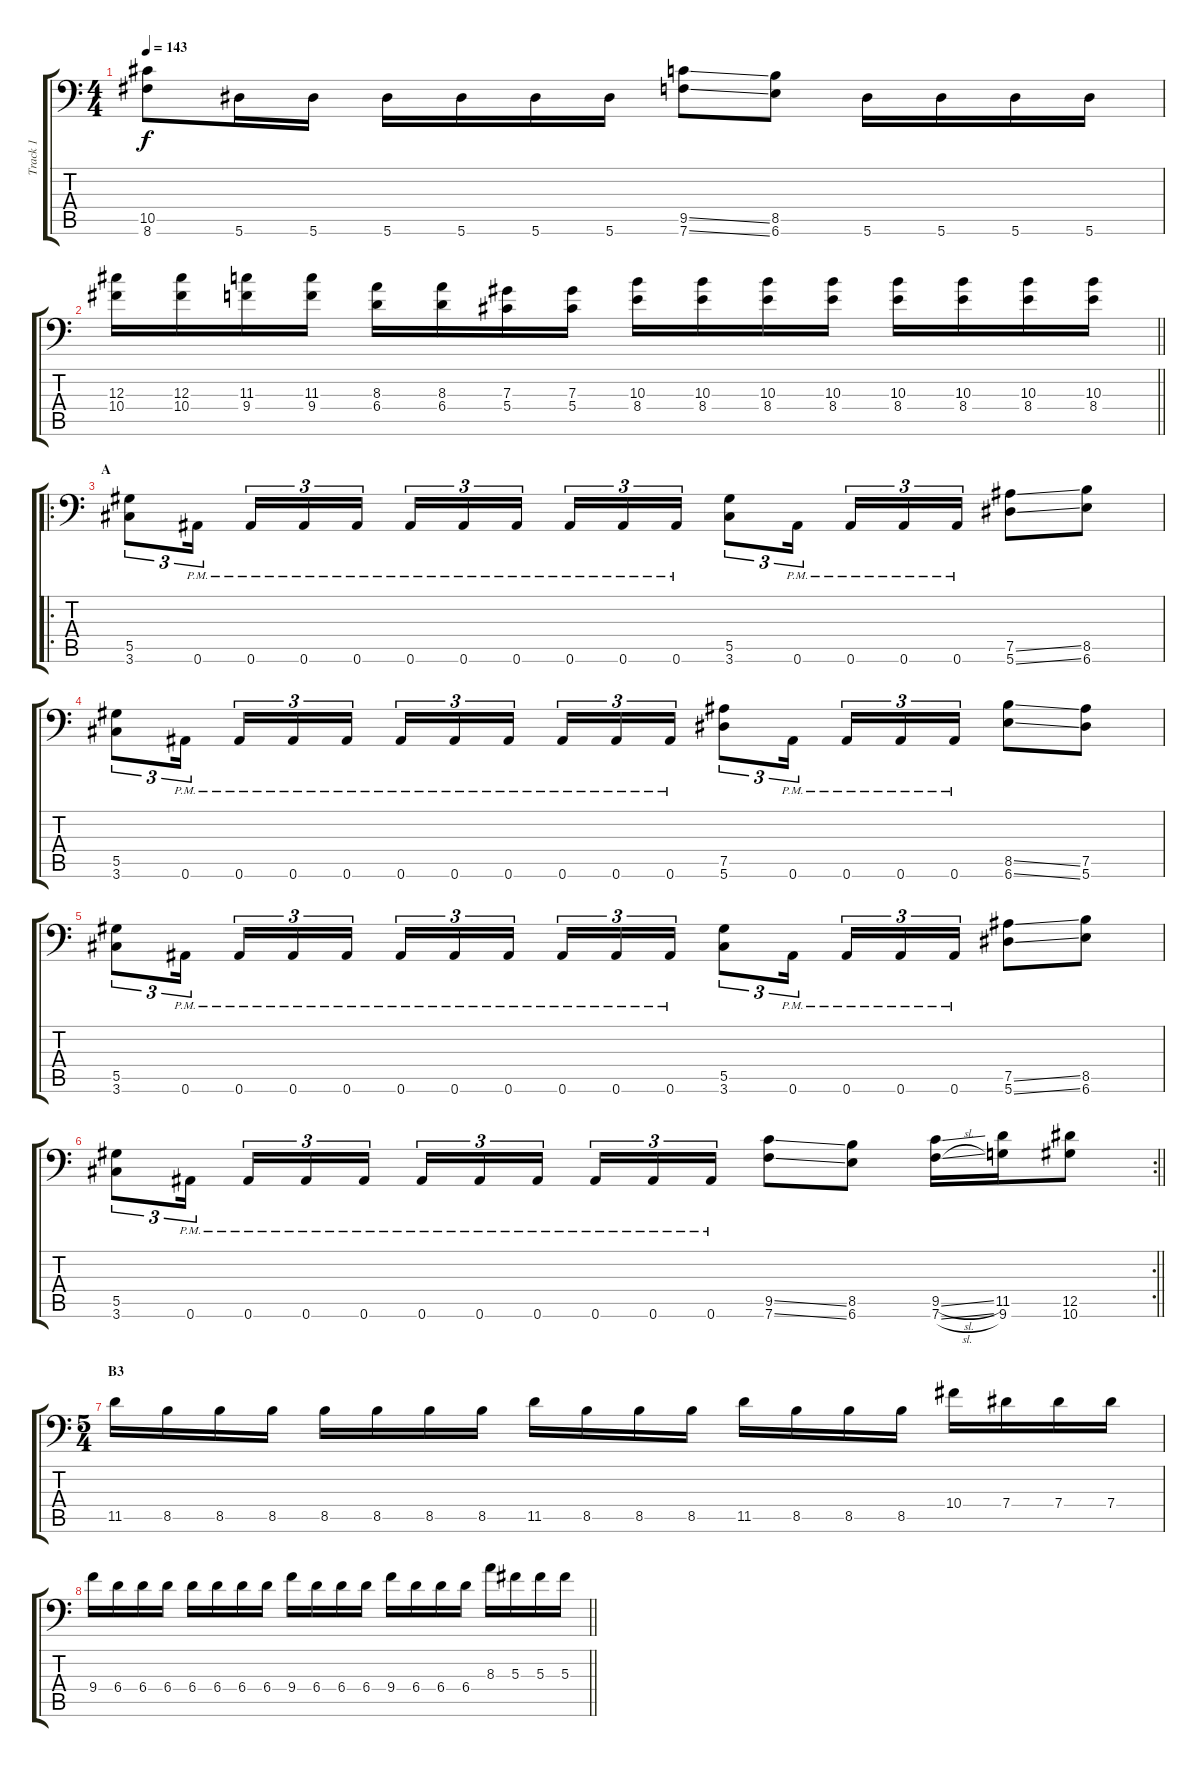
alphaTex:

\track ("Track 1" "Track 1") {instrument distortionguitar}
\staff {score tabs}
\tuning (Bb3 F3 Db3 Ab2 Eb2 Bb1) {hide}
\ts (4 4)
\tempo 143
\clef f4
\ks c
(10.5 8.6).8{dy f} 5.6.16 5.6.16 5.6.16 5.6.16 5.6.16 5.6.16 (9.5{ss} 7.6{ss}).8 (8.5 6.6).8 5.6.16 5.6.16 5.6.16 5.6.16 |
\barLineRight lightlight
(12.3 10.4).16 (12.3 10.4).16 (11.3 9.4).16 (11.3 9.4).16 (8.3 6.4).16 (8.3 6.4).16 (7.3 5.4).16 (7.3 5.4).16 (10.3 8.4).16 (10.3 8.4).16 (10.3 8.4).16 (10.3 8.4).16 (10.3 8.4).16 (10.3 8.4).16 (10.3 8.4).16 (10.3 8.4).16 |
\ro
\section ("" "A")
(5.5 3.6).8{tu (3 2)} 0.6{pm}.16{tu (3 2)} 0.6{pm}.16{tu (3 2)} 0.6{pm}.16{tu (3 2)} 0.6{pm}.16{tu (3 2)} 0.6{pm}.16{tu (3 2)} 0.6{pm}.16{tu (3 2)} 0.6{pm}.16{tu (3 2)} 0.6{pm}.16{tu (3 2)} 0.6{pm}.16{tu (3 2)} 0.6{pm}.16{tu (3 2)} (5.5 3.6).8{tu (3 2)} 0.6{pm}.16{tu (3 2)} 0.6{pm}.16{tu (3 2)} 0.6{pm}.16{tu (3 2)} 0.6{pm}.16{tu (3 2)} (7.5{ss} 5.6{ss}).8 (8.5 6.6).8 |
(5.5 3.6).8{tu (3 2)} 0.6{pm}.16{tu (3 2)} 0.6{pm}.16{tu (3 2)} 0.6{pm}.16{tu (3 2)} 0.6{pm}.16{tu (3 2)} 0.6{pm}.16{tu (3 2)} 0.6{pm}.16{tu (3 2)} 0.6{pm}.16{tu (3 2)} 0.6{pm}.16{tu (3 2)} 0.6{pm}.16{tu (3 2)} 0.6{pm}.16{tu (3 2)} (7.5 5.6).8{tu (3 2)} 0.6{pm}.16{tu (3 2)} 0.6{pm}.16{tu (3 2)} 0.6{pm}.16{tu (3 2)} 0.6{pm}.16{tu (3 2)} (8.5{ss} 6.6{ss}).8 (7.5 5.6).8 |
(5.5 3.6).8{tu (3 2)} 0.6{pm}.16{tu (3 2)} 0.6{pm}.16{tu (3 2)} 0.6{pm}.16{tu (3 2)} 0.6{pm}.16{tu (3 2)} 0.6{pm}.16{tu (3 2)} 0.6{pm}.16{tu (3 2)} 0.6{pm}.16{tu (3 2)} 0.6{pm}.16{tu (3 2)} 0.6{pm}.16{tu (3 2)} 0.6{pm}.16{tu (3 2)} (5.5 3.6).8{tu (3 2)} 0.6{pm}.16{tu (3 2)} 0.6{pm}.16{tu (3 2)} 0.6{pm}.16{tu (3 2)} 0.6{pm}.16{tu (3 2)} (7.5{ss} 5.6{ss}).8 (8.5 6.6).8 |
\rc 2
\barLineRight lightlight
(5.5 3.6).8{tu (3 2)} 0.6{pm}.16{tu (3 2)} 0.6{pm}.16{tu (3 2)} 0.6{pm}.16{tu (3 2)} 0.6{pm}.16{tu (3 2)} 0.6{pm}.16{tu (3 2)} 0.6{pm}.16{tu (3 2)} 0.6{pm}.16{tu (3 2)} 0.6{pm}.16{tu (3 2)} 0.6{pm}.16{tu (3 2)} 0.6{pm}.16{tu (3 2)} (9.5{ss} 7.6{ss}).8 (8.5 6.6).8 (9.5{sl} 7.6{sl}).16 (11.5 9.6).16 (12.5 10.6).8 |
\ts (5 4)
\section ("" "B3")
11.5.16 8.5.16 8.5.16 8.5.16 8.5.16 8.5.16 8.5.16 8.5.16 11.5.16 8.5.16 8.5.16 8.5.16 11.5.16 8.5.16 8.5.16 8.5.16 10.4.16 7.4.16 7.4.16 7.4.16 |
\barLineRight lightlight
9.4.16 6.4.16 6.4.16 6.4.16 6.4.16 6.4.16 6.4.16 6.4.16 9.4.16 6.4.16 6.4.16 6.4.16 9.4.16 6.4.16 6.4.16 6.4.16 8.3.16 5.3.16 5.3.16 5.3.16
